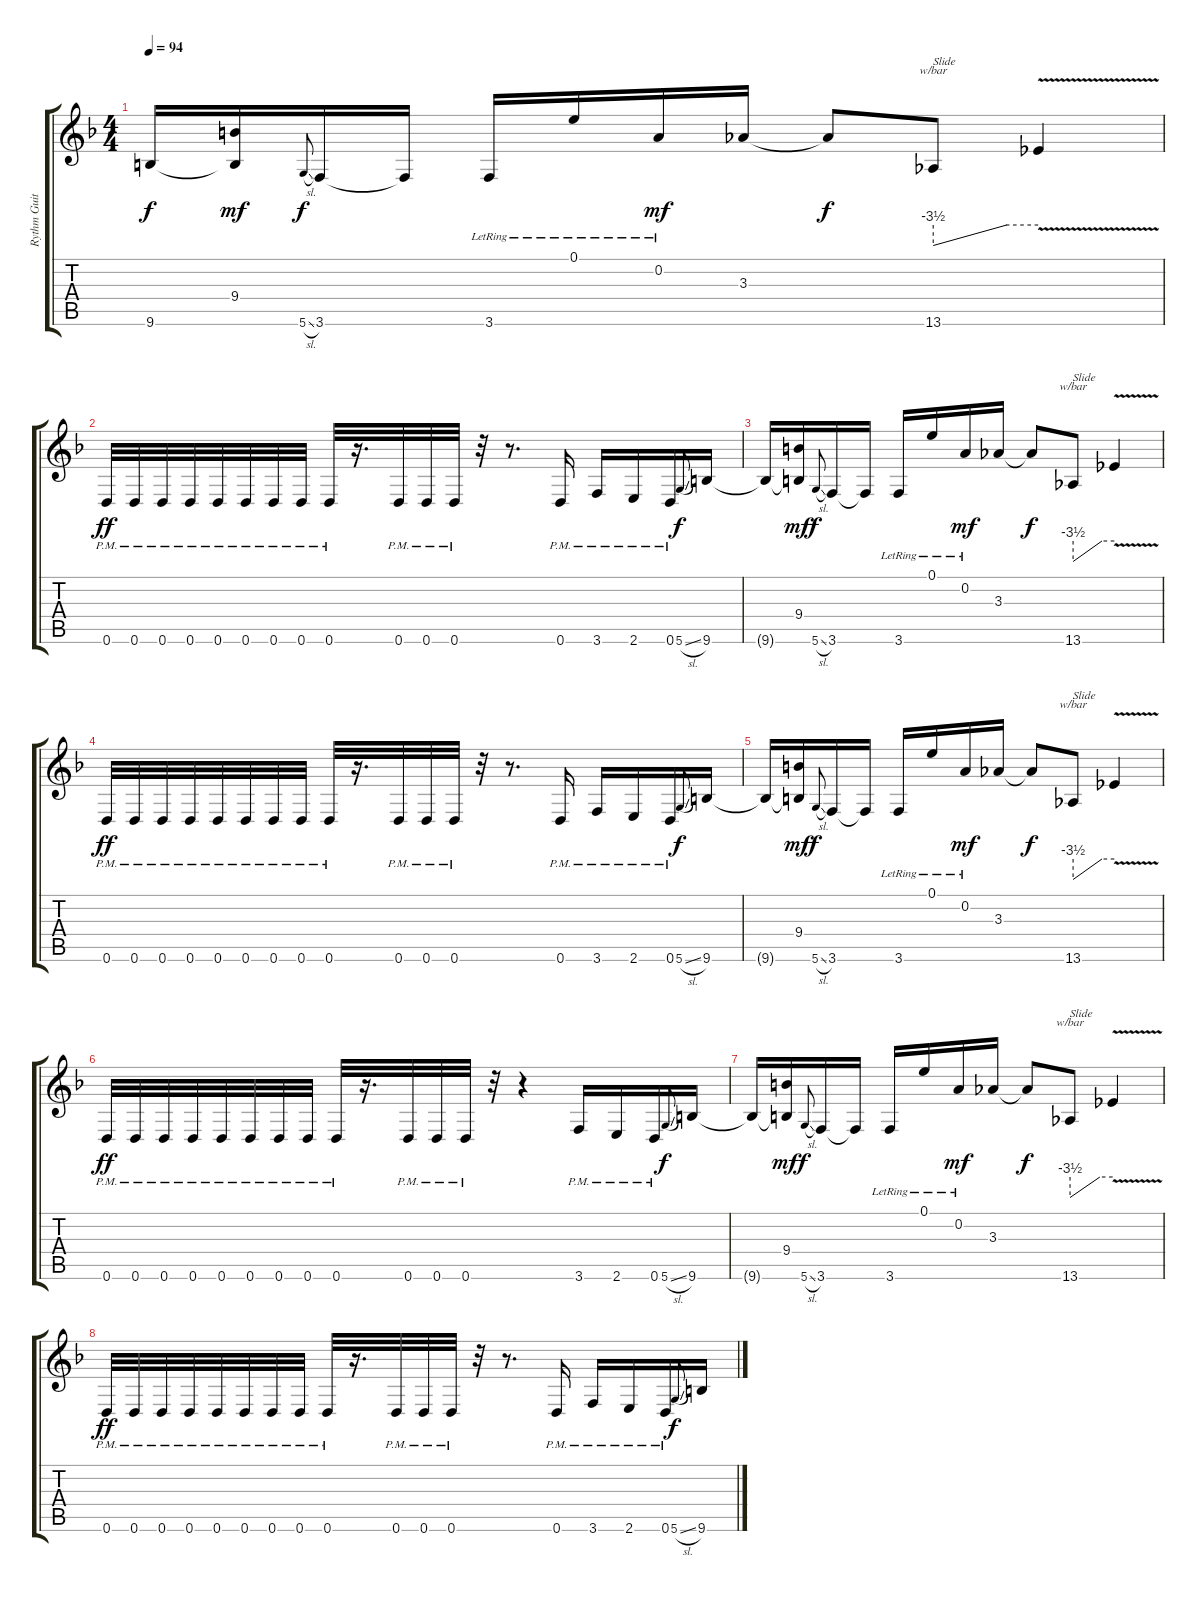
\track ("Rythm Guitar 2" "Rythm Guit") {instrument distortionguitar}
\staff {score tabs}
\tuning (E4 A3 F3 D3 A2 D2) {hide}
\ts (4 4)
\tempo 94
\clef g2
\ks dminor
9.6{t}.16{dy f} (9.4 9.6{t}).16{dy mf} 5.6{sl}.8{gr onbeat dy f} 3.6.16 3.6{t}.16 3.6{lr}.16 0.1{lr}.16 0.2{lr}.16{dy mf} 3.3.16 3.3{t}.8{dy f} 13.6.8{tbe (custom default 0 -14 42 0 60 0) txt "Slide"} 13.6{v t}.4 |
0.6{pm}.32{dy ff} 0.6{pm}.32 0.6{pm}.32 0.6{pm}.32 0.6{pm}.32 0.6{pm}.32 0.6{pm}.32 0.6{pm}.32 0.6{pm}.32 r.16{d} 0.6{pm}.32 0.6{pm}.32 0.6{pm}.32 r.32 r.8{d} 0.6{pm}.16 3.6{pm}.16 2.6{pm}.16 0.6{pm}.16 5.6{sl}.8{gr onbeat dy f} 9.6.16 |
9.6{t}.16 (9.4 9.6{t}).16{dy mf} 5.6{sl}.8{gr onbeat dy f} 3.6.16 3.6{t}.16 3.6{lr}.16 0.1{lr}.16 0.2{lr}.16{dy mf} 3.3.16 3.3{t}.8{dy f} 13.6.8{tbe (custom default 0 -14 42 0 60 0) txt "Slide"} 13.6{v t}.4 |
0.6{pm}.32{dy ff} 0.6{pm}.32 0.6{pm}.32 0.6{pm}.32 0.6{pm}.32 0.6{pm}.32 0.6{pm}.32 0.6{pm}.32 0.6{pm}.32 r.16{d} 0.6{pm}.32 0.6{pm}.32 0.6{pm}.32 r.32 r.8{d} 0.6{pm}.16 3.6{pm}.16 2.6{pm}.16 0.6{pm}.16 5.6{sl}.8{gr onbeat dy f} 9.6.16 |
9.6{t}.16 (9.4 9.6{t}).16{dy mf} 5.6{sl}.8{gr onbeat dy f} 3.6.16 3.6{t}.16 3.6{lr}.16 0.1{lr}.16 0.2{lr}.16{dy mf} 3.3.16 3.3{t}.8{dy f} 13.6.8{tbe (custom default 0 -14 42 0 60 0) txt "Slide"} 13.6{v t}.4 |
0.6{pm}.32{dy ff} 0.6{pm}.32 0.6{pm}.32 0.6{pm}.32 0.6{pm}.32 0.6{pm}.32 0.6{pm}.32 0.6{pm}.32 0.6{pm}.32 r.16{d} 0.6{pm}.32 0.6{pm}.32 0.6{pm}.32 r.32 r.4 3.6{pm}.16 2.6{pm}.16 0.6{pm}.16 5.6{sl}.8{gr onbeat dy f} 9.6.16 |
9.6{t}.16 (9.4 9.6{t}).16{dy mf} 5.6{sl}.8{gr onbeat dy f} 3.6.16 3.6{t}.16 3.6{lr}.16 0.1{lr}.16 0.2{lr}.16{dy mf} 3.3.16 3.3{t}.8{dy f} 13.6.8{tbe (custom default 0 -14 42 0 60 0) txt "Slide"} 13.6{v t}.4 |
0.6{pm}.32{dy ff} 0.6{pm}.32 0.6{pm}.32 0.6{pm}.32 0.6{pm}.32 0.6{pm}.32 0.6{pm}.32 0.6{pm}.32 0.6{pm}.32 r.16{d} 0.6{pm}.32 0.6{pm}.32 0.6{pm}.32 r.32 r.8{d} 0.6{pm}.16 3.6{pm}.16 2.6{pm}.16 0.6{pm}.16 5.6{sl}.8{gr onbeat dy f} 9.6.16
